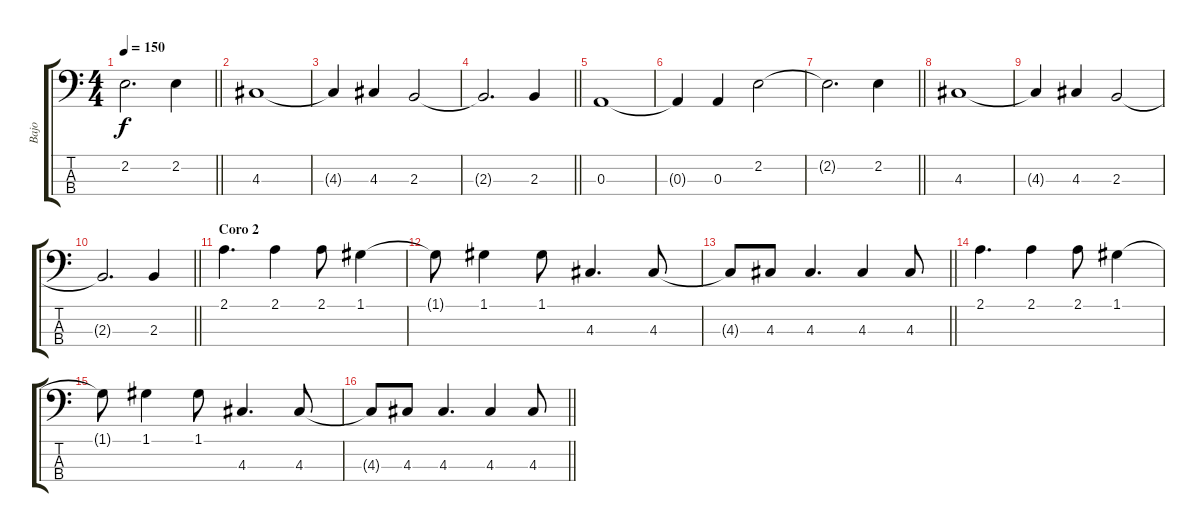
\track ("Bajo" "Bajo") {instrument electricbassfinger}
\staff {score tabs}
\tuning (G2 D2 A1 E1) {hide}
\ts (4 4)
\tempo 150
\clef f4
\barLineRight lightlight
\ks c
2.2{t}.2{d dy f} 2.2.4 |
4.3.1 |
4.3{t}.4 4.3.4 2.3.2 |
\barLineRight lightlight
2.3{t}.2{d} 2.3.4 |
0.3.1 |
0.3{t}.4 0.3.4 2.2.2 |
\barLineRight lightlight
2.2{t}.2{d} 2.2.4 |
4.3.1 |
4.3{t}.4 4.3.4 2.3.2 |
\barLineRight lightlight
2.3{t}.2{d} 2.3.4 |
\section ("" "Coro 2")
2.1.4{d} 2.1.4 2.1.8 1.1.4 |
1.1{t}.8 1.1.4 1.1.8 4.3.4{d} 4.3.8 |
\barLineRight lightlight
4.3{t}.8 4.3.8 4.3.4{d} 4.3.4 4.3.8 |
2.1.4{d} 2.1.4 2.1.8 1.1.4 |
1.1{t}.8 1.1.4 1.1.8 4.3.4{d} 4.3.8 |
\barLineRight lightlight
4.3{t}.8 4.3.8 4.3.4{d} 4.3.4 4.3.8
